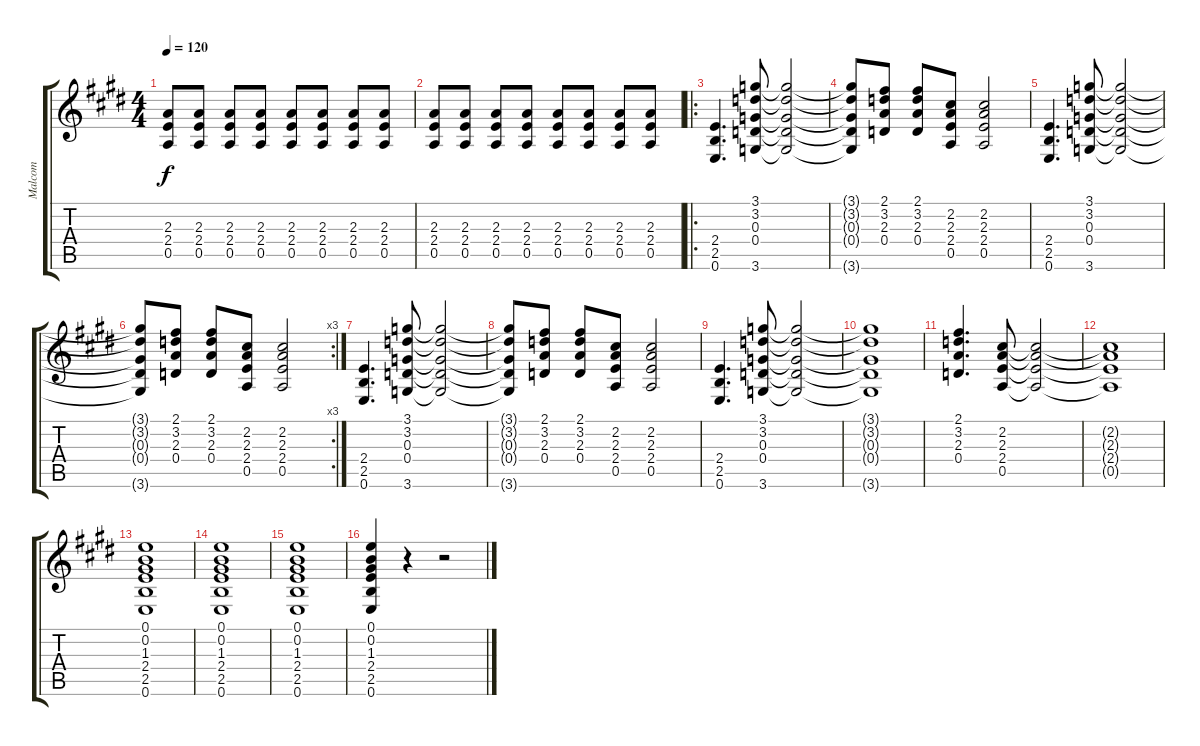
\track ("Malcom" "Malcom") {instrument distortionguitar}
\staff {score tabs}
\tuning (E4 B3 G3 D3 A2 E2) {hide}
\ts (4 4)
\tempo 120
\clef g2
\ks e
(2.3{t} 2.4{t} 0.5{t}).8{dy f} (2.3 2.4 0.5).8 (2.3 2.4 0.5).8 (2.3 2.4 0.5).8 (2.3 2.4 0.5).8 (2.3 2.4 0.5).8 (2.3 2.4 0.5).8 (2.3 2.4 0.5).8 |
(2.3 2.4 0.5).8 (2.3 2.4 0.5).8 (2.3 2.4 0.5).8 (2.3 2.4 0.5).8 (2.3 2.4 0.5).8 (2.3 2.4 0.5).8 (2.3 2.4 0.5).8 (2.3 2.4 0.5).8 |
\ro
(2.4 2.5 0.6).4{d} (3.1 3.2 0.3 0.4 3.6).8 (3.1{t} 3.2{t} 0.3{t} 0.4{t} 3.6{t}).2 |
(3.1{t} 3.2{t} 0.3{t} 0.4{t} 3.6{t}).8 (2.1 3.2 2.3 0.4).8 (2.1 3.2 2.3 0.4).8 (2.2 2.3 2.4 0.5).8 (2.2 2.3 2.4 0.5).2 |
(2.4 2.5 0.6).4{d} (3.1 3.2 0.3 0.4 3.6).8 (3.1{t} 3.2{t} 0.3{t} 0.4{t} 3.6{t}).2 |
\rc 3
(3.1{t} 3.2{t} 0.3{t} 0.4{t} 3.6{t}).8 (2.1 3.2 2.3 0.4).8 (2.1 3.2 2.3 0.4).8 (2.2 2.3 2.4 0.5).8 (2.2 2.3 2.4 0.5).2 |
(2.4 2.5 0.6).4{d} (3.1 3.2 0.3 0.4 3.6).8 (3.1{t} 3.2{t} 0.3{t} 0.4{t} 3.6{t}).2 |
(3.1{t} 3.2{t} 0.3{t} 0.4{t} 3.6{t}).8 (2.1 3.2 2.3 0.4).8 (2.1 3.2 2.3 0.4).8 (2.2 2.3 2.4 0.5).8 (2.2 2.3 2.4 0.5).2 |
(2.4 2.5 0.6).4{d} (3.1 3.2 0.3 0.4 3.6).8 (3.1{t} 3.2{t} 0.3{t} 0.4{t} 3.6{t}).2 |
(3.1{t} 3.2{t} 0.3{t} 0.4{t} 3.6{t}).1 |
(2.1 3.2 2.3 0.4).4{d} (2.2 2.3 2.4 0.5).8 (2.2{t} 2.3{t} 2.4{t} 0.5{t}).2 |
(2.2{t} 2.3{t} 2.4{t} 0.5{t}).1 |
(0.1 0.2 1.3 2.4 2.5 0.6).1 |
(0.1 0.2 1.3 2.4 2.5 0.6).1 |
(0.1 0.2 1.3 2.4 2.5 0.6).1 |
(0.1 0.2 1.3 2.4 2.5 0.6).4 r.4 r.2
